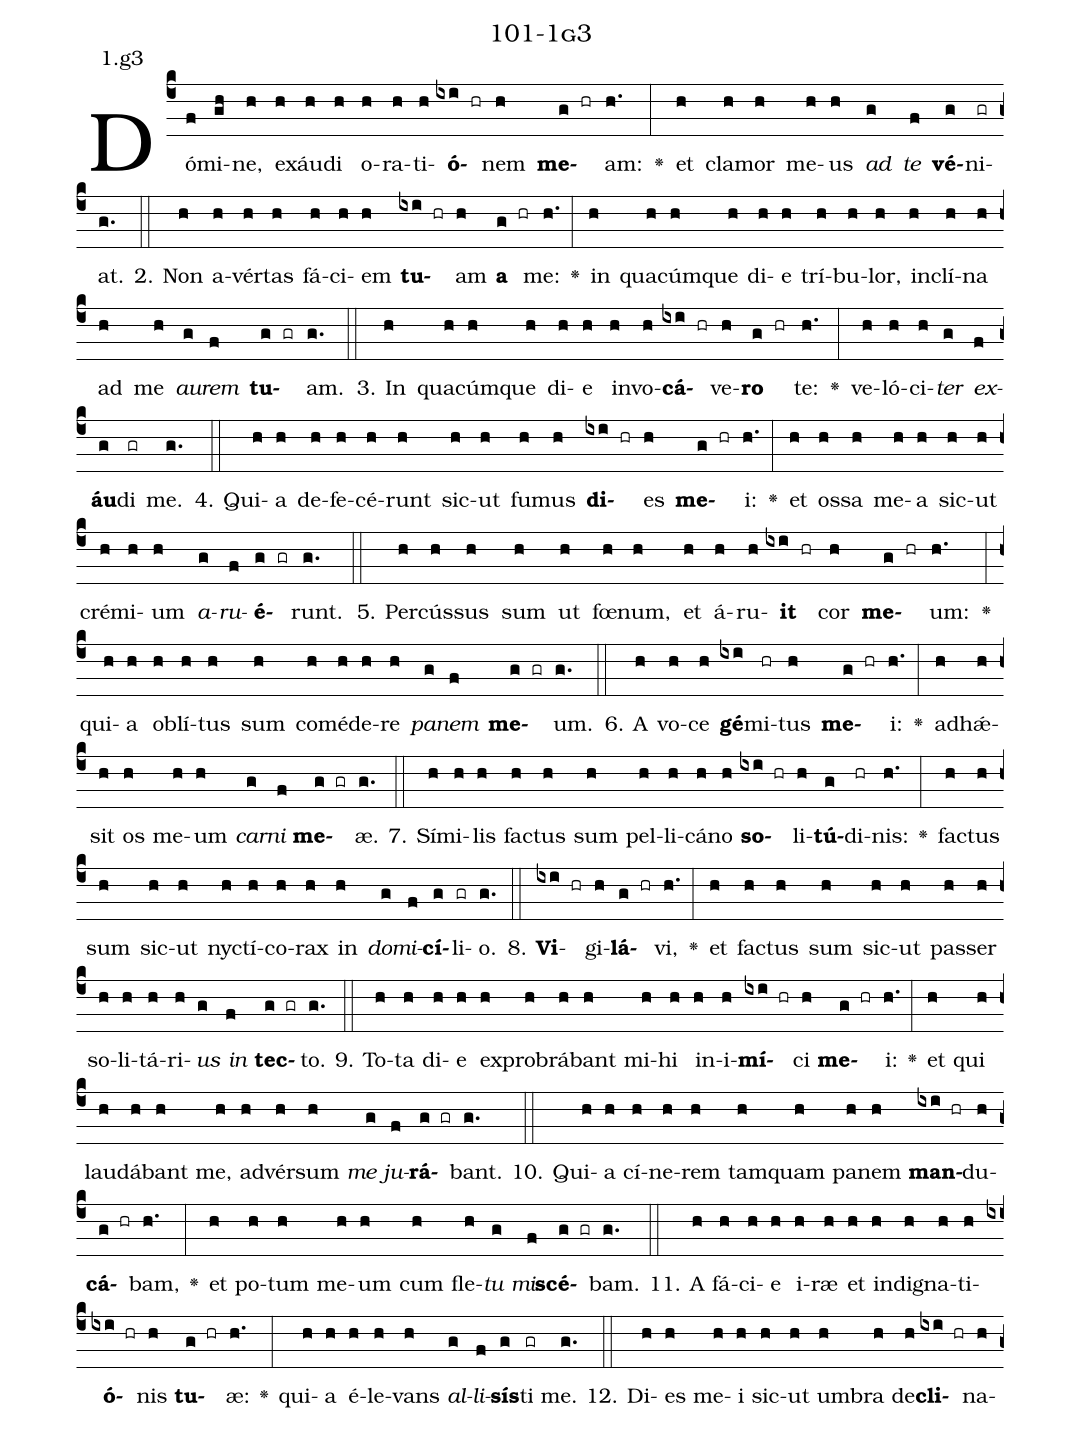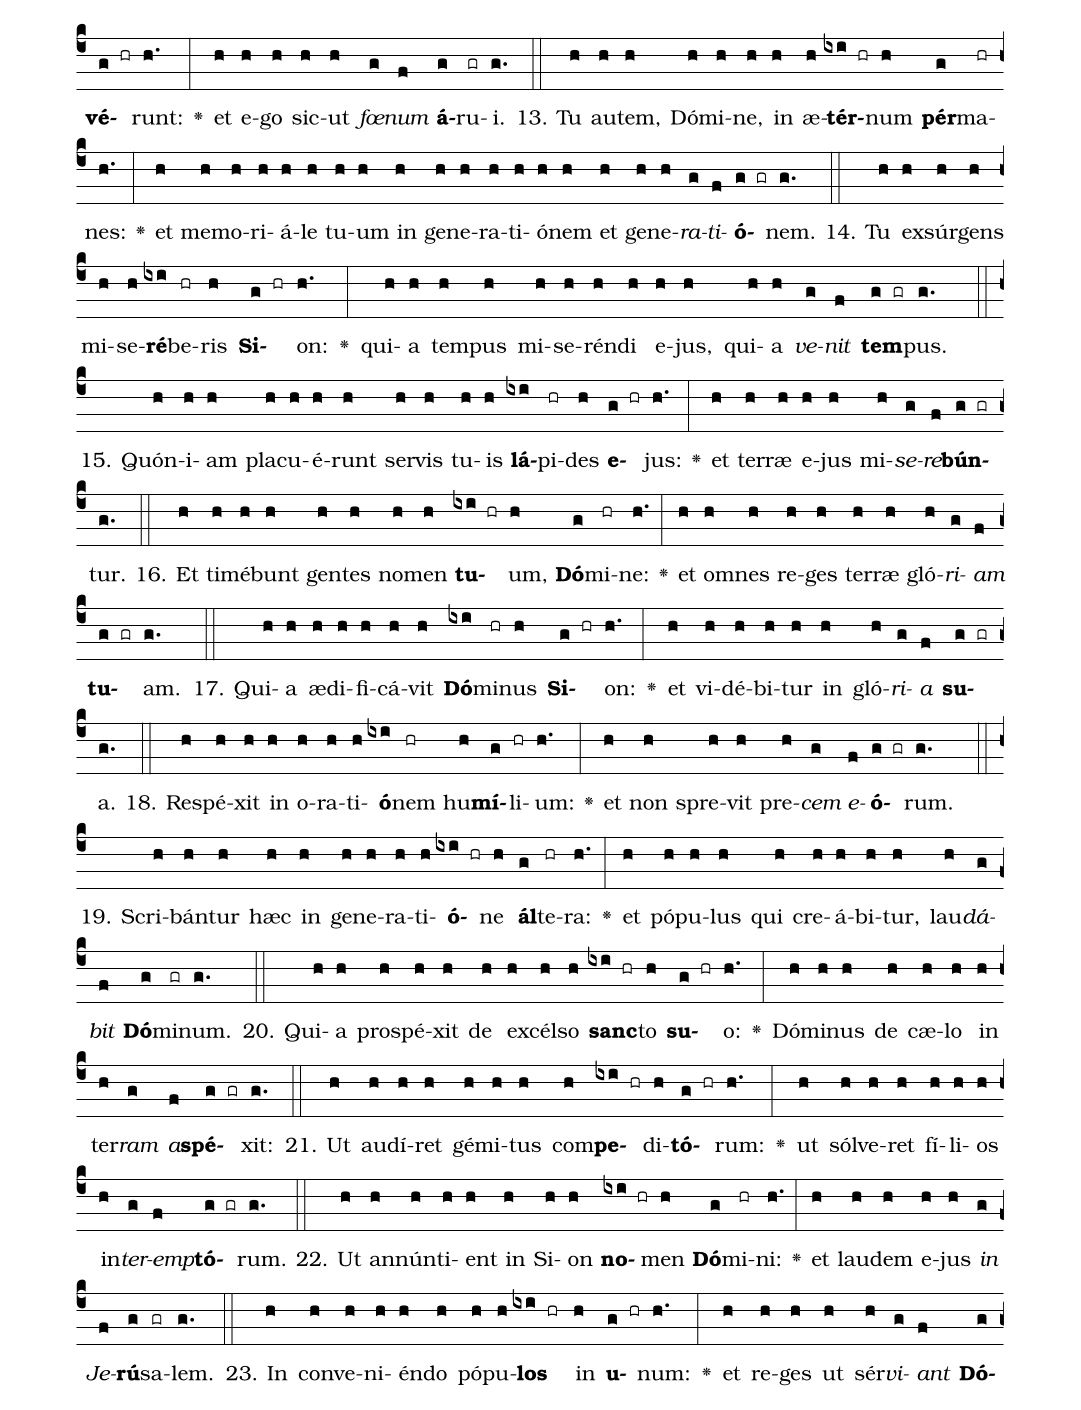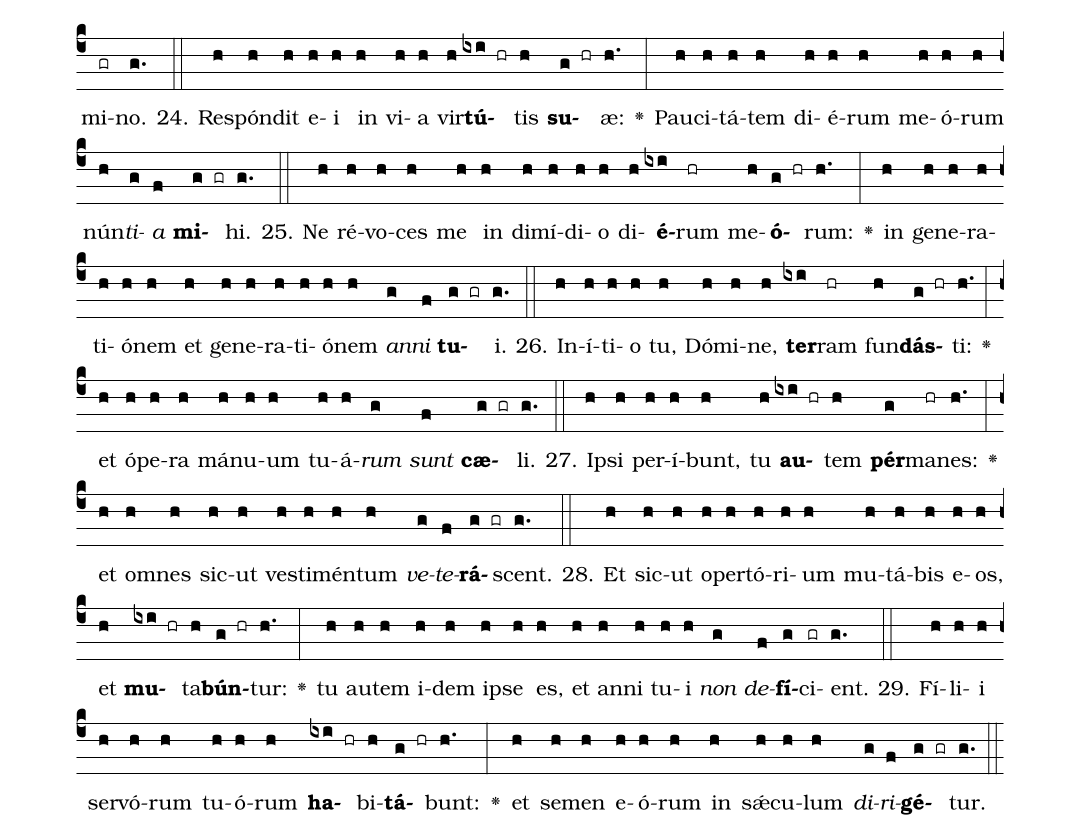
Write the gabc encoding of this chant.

name: 101-1g3;
annotation: 1.g3;
%%
(c4)Dó(f)mi(gh)ne,(h) ex(h)áu(h)di(h) o(h)ra(h)ti(h)<b>ó</b>(ixi hr)nem(h) <b>me</b>(g hr)am:(h.) <v>\greheightstar</v>(:) et(h) cla(h)mor(h) me(h)us(h) <i>ad</i>(g) <i>te</i>(f) <b>vé</b>(g)ni(gr)at.(g.) (::)
2. Non(h) a(h)vér(h)tas(h) fá(h)ci(h)em(h) <b>tu</b>(ixi hr)am(h) <b>a</b>(g hr) me:(h.) <v>\greheightstar</v>(:) in(h) qua(h)cúm(h)que(h) di(h)e(h) trí(h)bu(h)lor,(h) in(h)clí(h)na(h) ad(h) me(h) <i>au</i>(g)<i>rem</i>(f) <b>tu</b>(g gr)am.(g.) (::)
3. In(h) qua(h)cúm(h)que(h) di(h)e(h) in(h)vo(h)<b>cá</b>(ixi hr)ve(h)<b>ro</b>(g hr) te:(h.) <v>\greheightstar</v>(:) ve(h)ló(h)ci(h)<i>ter</i>(g) <i>ex</i>(f)<b>áu</b>(g)di(gr) me.(g.) (::)
4. Qui(h)a(h) de(h)fe(h)cé(h)runt(h) sic(h)ut(h) fu(h)mus(h) <b>di</b>(ixi hr)es(h) <b>me</b>(g hr)i:(h.) <v>\greheightstar</v>(:) et(h) os(h)sa(h) me(h)a(h) sic(h)ut(h) cré(h)mi(h)um(h) <i>a</i>(g)<i>ru</i>(f)<b>é</b>(g gr)runt.(g.) (::)
5. Per(h)cús(h)sus(h) sum(h) ut(h) fœ(h)num,(h) et(h) á(h)ru(h)<b>it</b>(ixi hr) cor(h) <b>me</b>(g hr)um:(h.) <v>\greheightstar</v>(:) qui(h)a(h) ob(h)lí(h)tus(h) sum(h) com(h)é(h)de(h)re(h) <i>pa</i>(g)<i>nem</i>(f) <b>me</b>(g gr)um.(g.) (::)
6. A(h) vo(h)ce(h) <b>gé</b>(ixi)mi(hr)tus(h) <b>me</b>(g hr)i:(h.) <v>\greheightstar</v>(:) ad(h)hǽ(h)sit(h) os(h) me(h)um(h) <i>car</i>(g)<i>ni</i>(f) <b>me</b>(g gr)æ.(g.) (::)
7. Sí(h)mi(h)lis(h) fac(h)tus(h) sum(h) pel(h)li(h)cá(h)no(h) <b>so</b>(ixi hr)li(h)<b>tú</b>(g)di(hr)nis:(h.) <v>\greheightstar</v>(:) fac(h)tus(h) sum(h) sic(h)ut(h) nyc(h)tí(h)co(h)rax(h) in(h) <i>do</i>(g)<i>mi</i>(f)<b>cí</b>(g)li(gr)o.(g.) (::)
8. <b>Vi</b>(ixi hr)gi(h)<b>lá</b>(g hr)vi,(h.) <v>\greheightstar</v>(:) et(h) fac(h)tus(h) sum(h) sic(h)ut(h) pas(h)ser(h) so(h)li(h)tá(h)ri(h)<i>us</i>(g) <i>in</i>(f) <b>tec</b>(g gr)to.(g.) (::)
9. To(h)ta(h) di(h)e(h) ex(h)pro(h)brá(h)bant(h) mi(h)hi(h) in(h)i(h)<b>mí</b>(ixi hr)ci(h) <b>me</b>(g hr)i:(h.) <v>\greheightstar</v>(:) et(h) qui(h) lau(h)dá(h)bant(h) me,(h) ad(h)vér(h)sum(h) <i>me</i>(g) <i>ju</i>(f)<b>rá</b>(g gr)bant.(g.) (::)
10. Qui(h)a(h) cí(h)ne(h)rem(h) tam(h)quam(h) pa(h)nem(h) <b>man</b>(ixi hr)du(h)<b>cá</b>(g hr)bam,(h.) <v>\greheightstar</v>(:) et(h) po(h)tum(h) me(h)um(h) cum(h) fle(h)<i>tu</i>(g) <i>mi</i>(f)<b>scé</b>(g gr)bam.(g.) (::)
11. A(h) fá(h)ci(h)e(h) i(h)ræ(h) et(h) in(h)di(h)gna(h)ti(h)<b>ó</b>(ixi hr)nis(h) <b>tu</b>(g hr)æ:(h.) <v>\greheightstar</v>(:) qui(h)a(h) é(h)le(h)vans(h) <i>al</i>(g)<i>li</i>(f)<b>sís</b>(g)ti(gr) me.(g.) (::)
12. Di(h)es(h) me(h)i(h) sic(h)ut(h) um(h)bra(h) de(h)<b>cli</b>(ixi hr)na(h)<b>vé</b>(g hr)runt:(h.) <v>\greheightstar</v>(:) et(h) e(h)go(h) sic(h)ut(h) <i>fœ</i>(g)<i>num</i>(f) <b>á</b>(g)ru(gr)i.(g.) (::)
13. Tu(h) au(h)tem,(h) Dó(h)mi(h)ne,(h) in(h) æ(h)<b>tér</b>(ixi hr)num(h) <b>pér</b>(g)ma(hr)nes:(h.) <v>\greheightstar</v>(:) et(h) me(h)mo(h)ri(h)á(h)le(h) tu(h)um(h) in(h) ge(h)ne(h)ra(h)ti(h)ó(h)nem(h) et(h) ge(h)ne(h)<i>ra</i>(g)<i>ti</i>(f)<b>ó</b>(g gr)nem.(g.) (::)
14. Tu(h) ex(h)súr(h)gens(h) mi(h)se(h)<b>ré</b>(ixi)be(hr)ris(h) <b>Si</b>(g hr)on:(h.) <v>\greheightstar</v>(:) qui(h)a(h) tem(h)pus(h) mi(h)se(h)rén(h)di(h) e(h)jus,(h) qui(h)a(h) <i>ve</i>(g)<i>nit</i>(f) <b>tem</b>(g gr)pus.(g.) (::)
15. Quón(h)i(h)am(h) pla(h)cu(h)é(h)runt(h) ser(h)vis(h) tu(h)is(h) <b>lá</b>(ixi)pi(hr)des(h) <b>e</b>(g hr)jus:(h.) <v>\greheightstar</v>(:) et(h) ter(h)ræ(h) e(h)jus(h) mi(h)<i>se</i>(g)<i>re</i>(f)<b>bún</b>(g gr)tur.(g.) (::)
16. Et(h) ti(h)mé(h)bunt(h) gen(h)tes(h) no(h)men(h) <b>tu</b>(ixi hr)um,(h) <b>Dó</b>(g)mi(hr)ne:(h.) <v>\greheightstar</v>(:) et(h) om(h)nes(h) re(h)ges(h) ter(h)ræ(h) gló(h)<i>ri</i>(g)<i>am</i>(f) <b>tu</b>(g gr)am.(g.) (::)
17. Qui(h)a(h) æ(h)di(h)fi(h)cá(h)vit(h) <b>Dó</b>(ixi)mi(hr)nus(h) <b>Si</b>(g hr)on:(h.) <v>\greheightstar</v>(:) et(h) vi(h)dé(h)bi(h)tur(h) in(h) gló(h)<i>ri</i>(g)<i>a</i>(f) <b>su</b>(g gr)a.(g.) (::)
18. Re(h)spé(h)xit(h) in(h) o(h)ra(h)ti(h)<b>ó</b>(ixi)nem(hr) hu(h)<b>mí</b>(g)li(hr)um:(h.) <v>\greheightstar</v>(:) et(h) non(h) spre(h)vit(h) pre(h)<i>cem</i>(g) <i>e</i>(f)<b>ó</b>(g gr)rum.(g.) (::)
19. Scri(h)bán(h)tur(h) hæc(h) in(h) ge(h)ne(h)ra(h)ti(h)<b>ó</b>(ixi hr)ne(h) <b>ál</b>(g)te(hr)ra:(h.) <v>\greheightstar</v>(:) et(h) pó(h)pu(h)lus(h) qui(h) cre(h)á(h)bi(h)tur,(h) lau(h)<i>dá</i>(g)<i>bit</i>(f) <b>Dó</b>(g)mi(gr)num.(g.) (::)
20. Qui(h)a(h) pro(h)spé(h)xit(h) de(h) ex(h)cél(h)so(h) <b>sanc</b>(ixi hr)to(h) <b>su</b>(g hr)o:(h.) <v>\greheightstar</v>(:) Dó(h)mi(h)nus(h) de(h) cæ(h)lo(h) in(h) ter(h)<i>ram</i>(g) <i>a</i>(f)<b>spé</b>(g gr)xit:(g.) (::)
21. Ut(h) au(h)dí(h)ret(h) gé(h)mi(h)tus(h) com(h)<b>pe</b>(ixi hr)di(h)<b>tó</b>(g hr)rum:(h.) <v>\greheightstar</v>(:) ut(h) sól(h)ve(h)ret(h) fí(h)li(h)os(h) in(h)<i>ter</i>(g)<i>emp</i>(f)<b>tó</b>(g gr)rum.(g.) (::)
22. Ut(h) an(h)nún(h)ti(h)ent(h) in(h) Si(h)on(h) <b>no</b>(ixi hr)men(h) <b>Dó</b>(g)mi(hr)ni:(h.) <v>\greheightstar</v>(:) et(h) lau(h)dem(h) e(h)jus(h) <i>in</i>(g) <i>Je</i>(f)<b>rú</b>(g)sa(gr)lem.(g.) (::)
23. In(h) con(h)ve(h)ni(h)én(h)do(h) pó(h)pu(h)<b>los</b>(ixi hr) in(h) <b>u</b>(g hr)num:(h.) <v>\greheightstar</v>(:) et(h) re(h)ges(h) ut(h) sér(h)<i>vi</i>(g)<i>ant</i>(f) <b>Dó</b>(g)mi(gr)no.(g.) (::)
24. Re(h)spón(h)dit(h) e(h)i(h) in(h) vi(h)a(h) vir(h)<b>tú</b>(ixi hr)tis(h) <b>su</b>(g hr)æ:(h.) <v>\greheightstar</v>(:) Pau(h)ci(h)tá(h)tem(h) di(h)é(h)rum(h) me(h)ó(h)rum(h) nún(h)<i>ti</i>(g)<i>a</i>(f) <b>mi</b>(g gr)hi.(g.) (::)
25. Ne(h) ré(h)vo(h)ces(h) me(h) in(h) di(h)mí(h)di(h)o(h) di(h)<b>é</b>(ixi)rum(hr) me(h)<b>ó</b>(g hr)rum:(h.) <v>\greheightstar</v>(:) in(h) ge(h)ne(h)ra(h)ti(h)ó(h)nem(h) et(h) ge(h)ne(h)ra(h)ti(h)ó(h)nem(h) <i>an</i>(g)<i>ni</i>(f) <b>tu</b>(g gr)i.(g.) (::)
26. In(h)í(h)ti(h)o(h) tu,(h) Dó(h)mi(h)ne,(h) <b>ter</b>(ixi)ram(hr) fun(h)<b>dás</b>(g hr)ti:(h.) <v>\greheightstar</v>(:) et(h) ó(h)pe(h)ra(h) má(h)nu(h)um(h) tu(h)á(h)<i>rum</i>(g) <i>sunt</i>(f) <b>cæ</b>(g gr)li.(g.) (::)
27. Ip(h)si(h) per(h)í(h)bunt,(h) tu(h) <b>au</b>(ixi hr)tem(h) <b>pér</b>(g)ma(hr)nes:(h.) <v>\greheightstar</v>(:) et(h) om(h)nes(h) sic(h)ut(h) ves(h)ti(h)mén(h)tum(h) <i>ve</i>(g)<i>te</i>(f)<b>rá</b>(g gr)scent.(g.) (::)
28. Et(h) sic(h)ut(h) o(h)per(h)tó(h)ri(h)um(h) mu(h)tá(h)bis(h) e(h)os,(h) et(h) <b>mu</b>(ixi hr)ta(h)<b>bún</b>(g hr)tur:(h.) <v>\greheightstar</v>(:) tu(h) au(h)tem(h) i(h)dem(h) ip(h)se(h) es,(h) et(h) an(h)ni(h) tu(h)i(h) <i>non</i>(g) <i>de</i>(f)<b>fí</b>(g)ci(gr)ent.(g.) (::)
29. Fí(h)li(h)i(h) ser(h)vó(h)rum(h) tu(h)ó(h)rum(h) <b>ha</b>(ixi hr)bi(h)<b>tá</b>(g hr)bunt:(h.) <v>\greheightstar</v>(:) et(h) se(h)men(h) e(h)ó(h)rum(h) in(h) sǽ(h)cu(h)lum(h) <i>di</i>(g)<i>ri</i>(f)<b>gé</b>(g gr)tur.(g.) (::)
